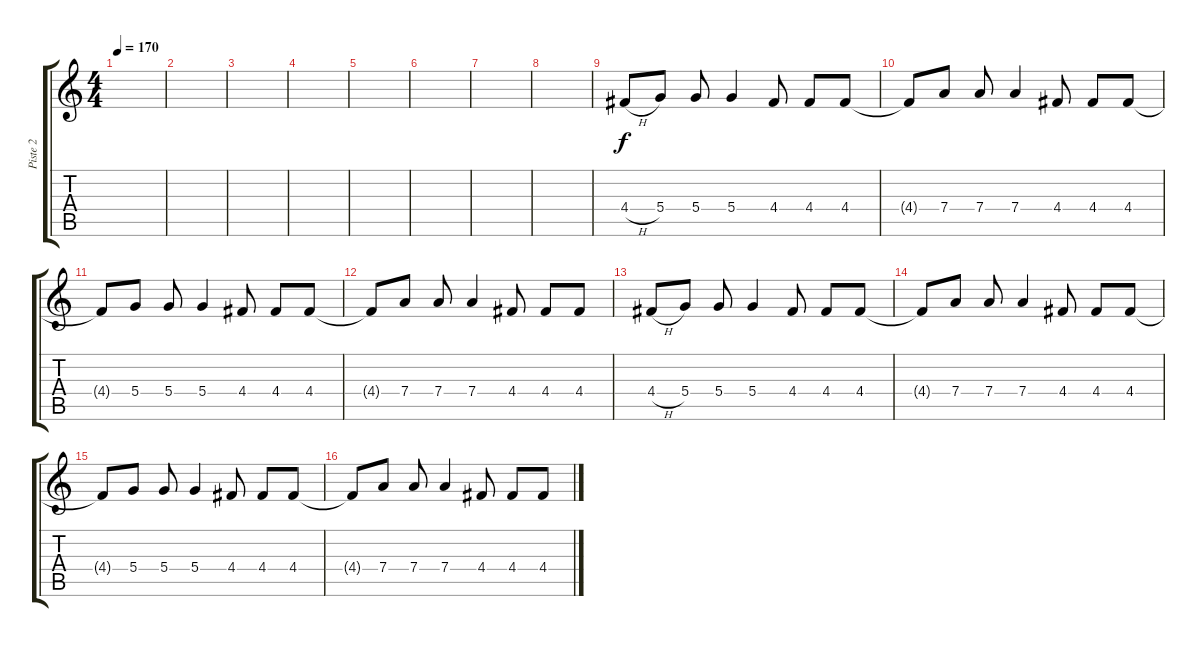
\track ("Piste 2" "Piste 2") {instrument distortionguitar}
\staff {score tabs}
\tuning (E4 B3 G3 D3 A2 E2) {hide}
\ts (4 4)
\tempo 170
\clef g2
\ks c
|
|
|
|
|
|
|
|
4.4{h}.8 5.4.8 5.4.8 5.4.4 4.4.8 4.4.8 4.4.8 |
4.4{t}.8 7.4.8 7.4.8 7.4.4 4.4.8 4.4.8 4.4.8 |
4.4{t}.8 5.4.8 5.4.8 5.4.4 4.4.8 4.4.8 4.4.8 |
4.4{t}.8 7.4.8 7.4.8 7.4.4 4.4.8 4.4.8 4.4.8 |
4.4{h}.8 5.4.8 5.4.8 5.4.4 4.4.8 4.4.8 4.4.8 |
4.4{t}.8 7.4.8 7.4.8 7.4.4 4.4.8 4.4.8 4.4.8 |
4.4{t}.8 5.4.8 5.4.8 5.4.4 4.4.8 4.4.8 4.4.8 |
4.4{t}.8 7.4.8 7.4.8 7.4.4 4.4.8 4.4.8 4.4.8
